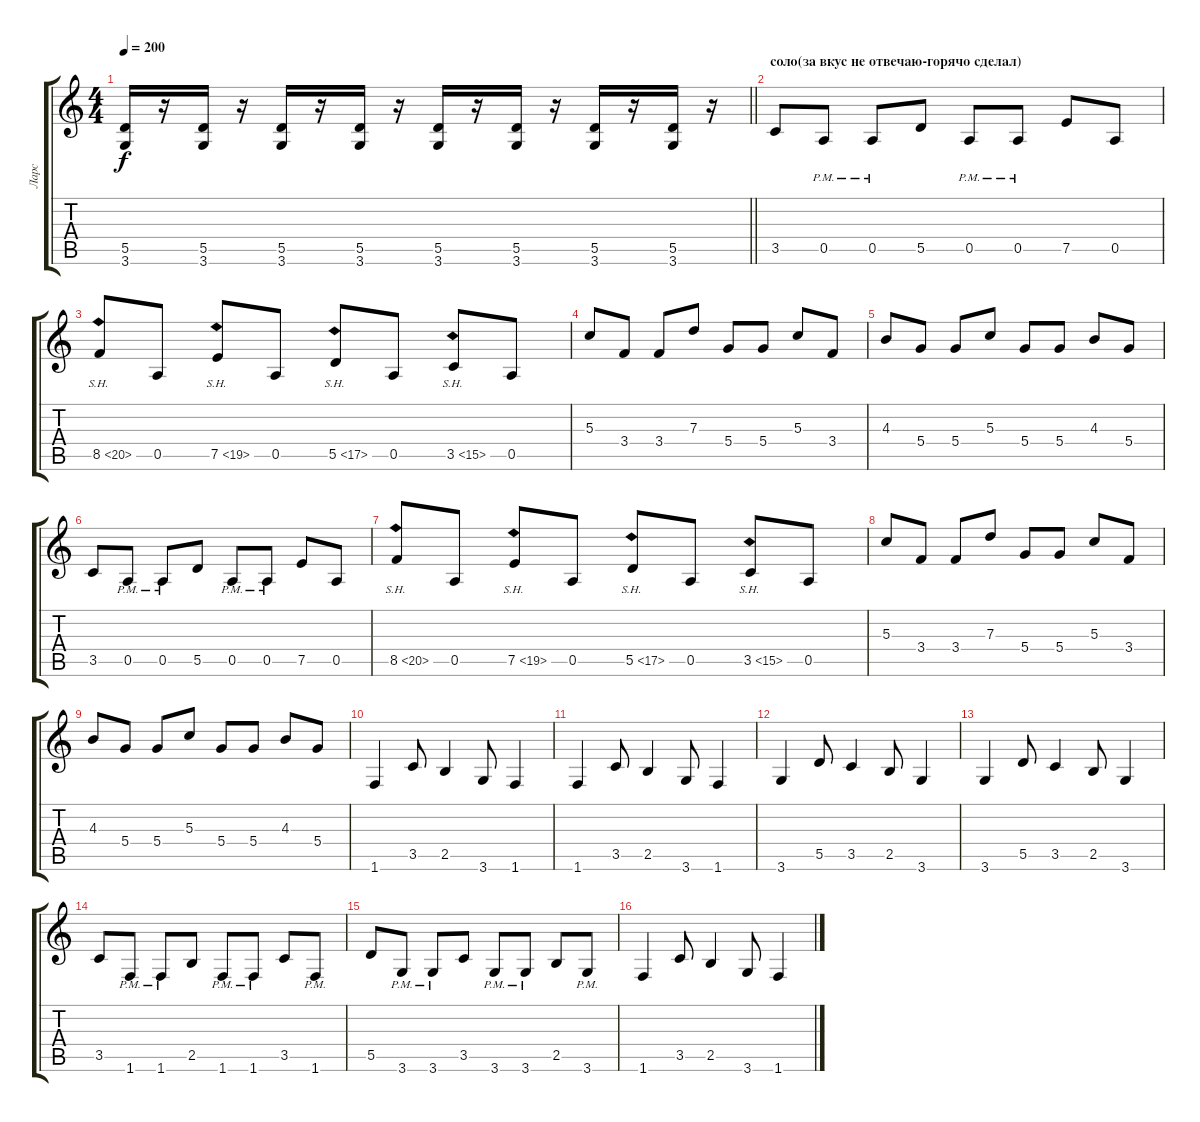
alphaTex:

\track ("Ларс" "Ларс") {instrument distortionguitar}
\staff {score tabs}
\tuning (E4 B3 G3 D3 A2 E2) {hide}
\ts (4 4)
\tempo 200
\clef g2
\barLineRight lightlight
\ks c
(5.5 3.6).16{dy f} r.16 (5.5 3.6).16 r.16 (5.5 3.6).16 r.16 (5.5 3.6).16 r.16 (5.5 3.6).16 r.16 (5.5 3.6).16 r.16 (5.5 3.6).16 r.16 (5.5 3.6).16 r.16 |
\section ("" "соло(за вкус не отвечаю-горячо сделал)")
3.5.8 0.5{pm}.8 0.5{pm}.8 5.5.8 0.5{pm}.8 0.5{pm}.8 7.5.8 0.5.8 |
8.5{sh 12}.8 0.5.8 7.5{sh 12}.8 0.5.8 5.5{sh 12}.8 0.5.8 3.5{sh 12}.8 0.5.8 |
5.3.8 3.4.8 3.4.8 7.3.8 5.4.8 5.4.8 5.3.8 3.4.8 |
4.3.8 5.4.8 5.4.8 5.3.8 5.4.8 5.4.8 4.3.8 5.4.8 |
3.5.8 0.5{pm}.8 0.5{pm}.8 5.5.8 0.5{pm}.8 0.5{pm}.8 7.5.8 0.5.8 |
8.5{sh 12}.8 0.5.8 7.5{sh 12}.8 0.5.8 5.5{sh 12}.8 0.5.8 3.5{sh 12}.8 0.5.8 |
5.3.8 3.4.8 3.4.8 7.3.8 5.4.8 5.4.8 5.3.8 3.4.8 |
4.3.8 5.4.8 5.4.8 5.3.8 5.4.8 5.4.8 4.3.8 5.4.8 |
1.6.4 3.5.8 2.5.4 3.6.8 1.6.4 |
1.6.4 3.5.8 2.5.4 3.6.8 1.6.4 |
3.6.4 5.5.8 3.5.4 2.5.8 3.6.4 |
3.6.4 5.5.8 3.5.4 2.5.8 3.6.4 |
3.5.8 1.6{pm}.8 1.6{pm}.8 2.5.8 1.6{pm}.8 1.6{pm}.8 3.5.8 1.6{pm}.8 |
5.5.8 3.6{pm}.8 3.6{pm}.8 3.5.8 3.6{pm}.8 3.6{pm}.8 2.5.8 3.6{pm}.8 |
1.6.4{balance 16} 3.5.8 2.5.4 3.6.8 1.6.4
